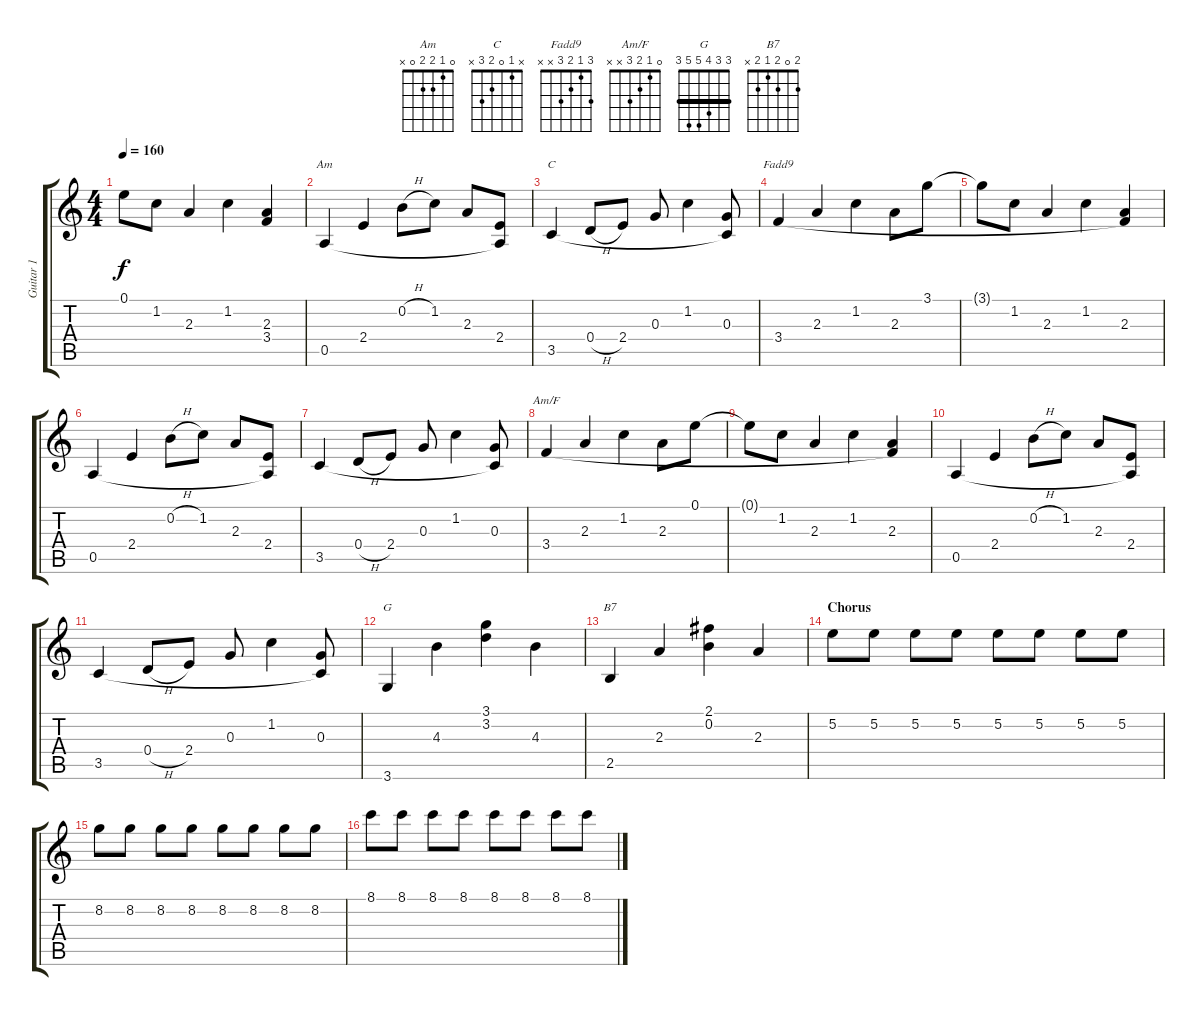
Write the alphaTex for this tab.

\track ("Guitar 1" "Guitar 1") {instrument electricguitarclean}
\staff {score tabs}
\tuning (E4 B3 G3 D3 A2 E2) {hide}
\chord ("Am" 0 1 2 2 0 x)
\chord ("C" x 1 0 2 3 x)
\chord ("Fadd9" 3 1 2 3 x x)
\chord ("Am/F" 0 1 2 3 x x)
\chord ("G" 3 3 4 5 5 3) {barre 3}
\chord ("B7" 2 0 2 1 2 x)
\ts (4 4)
\tempo 160
\clef g2
\ks c
0.1{t}.8{dy f} 1.2.8 2.3.4 1.2.4 (2.3 3.4{t}).4 |
0.5.4{ch "Am"} 2.4.4 0.2{h}.8 1.2.8 2.3.8 (2.4 0.5{t}).8 |
3.5.4{ch "C"} 0.4{h}.8 2.4.8 0.3.8 1.2.4 (0.3 3.5{t}).8 |
3.4.4{ch "Fadd9"} 2.3.4 1.2.4 2.3.8 3.1.8 |
3.1{t}.8 1.2.8 2.3.4 1.2.4 (2.3 3.4{t}).4 |
0.5.4 2.4.4 0.2{h}.8 1.2.8 2.3.8 (2.4 0.5{t}).8 |
3.5.4 0.4{h}.8 2.4.8 0.3.8 1.2.4 (0.3 3.5{t}).8 |
3.4.4{ch "Am/F"} 2.3.4 1.2.4 2.3.8 0.1.8 |
0.1{t}.8 1.2.8 2.3.4 1.2.4 (2.3 3.4{t}).4 |
0.5.4 2.4.4 0.2{h}.8 1.2.8 2.3.8 (2.4 0.5{t}).8 |
3.5.4 0.4{h}.8 2.4.8 0.3.8 1.2.4 (0.3 3.5{t}).8 |
3.6.4{ch "G"} 4.3.4 (3.1 3.2).4 4.3.4 |
2.5.4{ch "B7"} 2.3.4 (2.1 0.2).4 2.3.4 |
\section ("" "Chorus")
5.2.8{volume 11 instrument overdrivenguitar} 5.2.8 5.2.8 5.2.8 5.2.8 5.2.8 5.2.8 5.2.8 |
8.2.8 8.2.8 8.2.8 8.2.8 8.2.8 8.2.8 8.2.8 8.2.8 |
8.1.8 8.1.8 8.1.8 8.1.8 8.1.8 8.1.8 8.1.8 8.1.8
